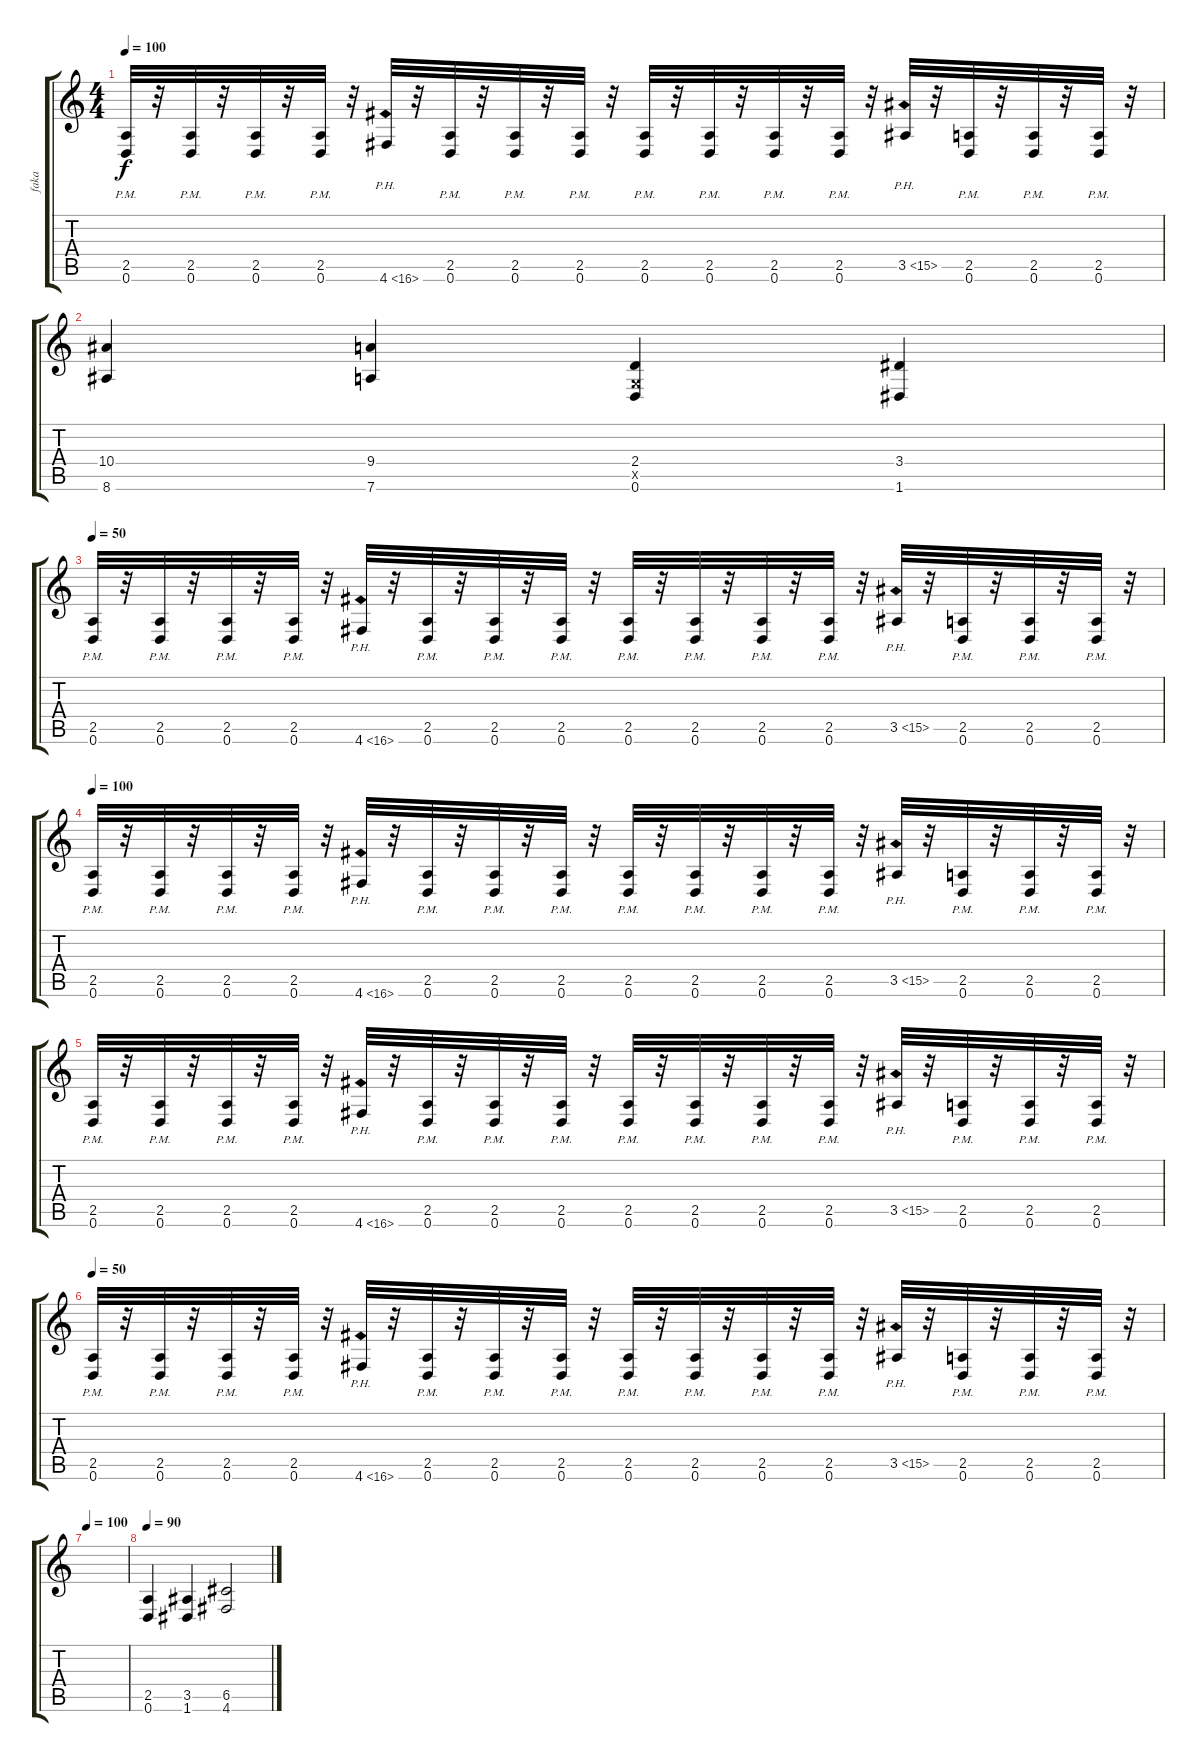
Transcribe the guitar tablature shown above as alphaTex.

\track ("faka" "faka") {instrument distortionguitar}
\staff {score tabs}
\tuning (D4 A3 F3 C3 G2 D2) {hide}
\ts (4 4)
\tempo 100
\clef g2
\ks c
(2.5{pm} 0.6{pm}).32{dy f} r.32 (2.5{pm} 0.6{pm}).32 r.32 (2.5{pm} 0.6{pm}).32 r.32 (2.5{pm} 0.6{pm}).32 r.32 4.6{ph 12}.32 r.32 (2.5{pm} 0.6{pm}).32 r.32 (2.5{pm} 0.6{pm}).32 r.32 (2.5{pm} 0.6{pm}).32 r.32 (2.5{pm} 0.6{pm}).32 r.32 (2.5{pm} 0.6{pm}).32 r.32 (2.5{pm} 0.6{pm}).32 r.32 (2.5{pm} 0.6{pm}).32 r.32 3.5{ph 12}.32 r.32 (2.5{pm} 0.6{pm}).32 r.32 (2.5{pm} 0.6{pm}).32 r.32 (2.5{pm} 0.6{pm}).32 r.32 |
(10.4 8.6).4 (9.4 7.6).4 (2.4 0.5{x} 0.6).4 (3.4 1.6).4 |
\tempo 50
(2.5{pm} 0.6{pm}).32 r.32 (2.5{pm} 0.6{pm}).32 r.32 (2.5{pm} 0.6{pm}).32 r.32 (2.5{pm} 0.6{pm}).32 r.32 4.6{ph 12}.32 r.32 (2.5{pm} 0.6{pm}).32 r.32 (2.5{pm} 0.6{pm}).32 r.32 (2.5{pm} 0.6{pm}).32 r.32 (2.5{pm} 0.6{pm}).32 r.32 (2.5{pm} 0.6{pm}).32 r.32 (2.5{pm} 0.6{pm}).32 r.32 (2.5{pm} 0.6{pm}).32 r.32 3.5{ph 12}.32 r.32 (2.5{pm} 0.6{pm}).32 r.32 (2.5{pm} 0.6{pm}).32 r.32 (2.5{pm} 0.6{pm}).32 r.32 |
\tempo 100
(2.5{pm} 0.6{pm}).32 r.32 (2.5{pm} 0.6{pm}).32 r.32 (2.5{pm} 0.6{pm}).32 r.32 (2.5{pm} 0.6{pm}).32 r.32 4.6{ph 12}.32 r.32 (2.5{pm} 0.6{pm}).32 r.32 (2.5{pm} 0.6{pm}).32 r.32 (2.5{pm} 0.6{pm}).32 r.32 (2.5{pm} 0.6{pm}).32 r.32 (2.5{pm} 0.6{pm}).32 r.32 (2.5{pm} 0.6{pm}).32 r.32 (2.5{pm} 0.6{pm}).32 r.32 3.5{ph 12}.32 r.32 (2.5{pm} 0.6{pm}).32 r.32 (2.5{pm} 0.6{pm}).32 r.32 (2.5{pm} 0.6{pm}).32 r.32 |
(2.5{pm} 0.6{pm}).32 r.32 (2.5{pm} 0.6{pm}).32 r.32 (2.5{pm} 0.6{pm}).32 r.32 (2.5{pm} 0.6{pm}).32 r.32 4.6{ph 12}.32 r.32 (2.5{pm} 0.6{pm}).32 r.32 (2.5{pm} 0.6{pm}).32 r.32 (2.5{pm} 0.6{pm}).32 r.32 (2.5{pm} 0.6{pm}).32 r.32 (2.5{pm} 0.6{pm}).32 r.32 (2.5{pm} 0.6{pm}).32 r.32 (2.5{pm} 0.6{pm}).32 r.32 3.5{ph 12}.32 r.32 (2.5{pm} 0.6{pm}).32 r.32 (2.5{pm} 0.6{pm}).32 r.32 (2.5{pm} 0.6{pm}).32 r.32 |
\tempo 50
(2.5{pm} 0.6{pm}).32 r.32 (2.5{pm} 0.6{pm}).32 r.32 (2.5{pm} 0.6{pm}).32 r.32 (2.5{pm} 0.6{pm}).32 r.32 4.6{ph 12}.32 r.32 (2.5{pm} 0.6{pm}).32 r.32 (2.5{pm} 0.6{pm}).32 r.32 (2.5{pm} 0.6{pm}).32 r.32 (2.5{pm} 0.6{pm}).32 r.32 (2.5{pm} 0.6{pm}).32 r.32 (2.5{pm} 0.6{pm}).32 r.32 (2.5{pm} 0.6{pm}).32 r.32 3.5{ph 12}.32 r.32 (2.5{pm} 0.6{pm}).32 r.32 (2.5{pm} 0.6{pm}).32 r.32 (2.5{pm} 0.6{pm}).32 r.32 |
\tempo 100
|
\tempo 90
(2.5 0.6).4 (3.5 1.6).4 (6.5 4.6).2
